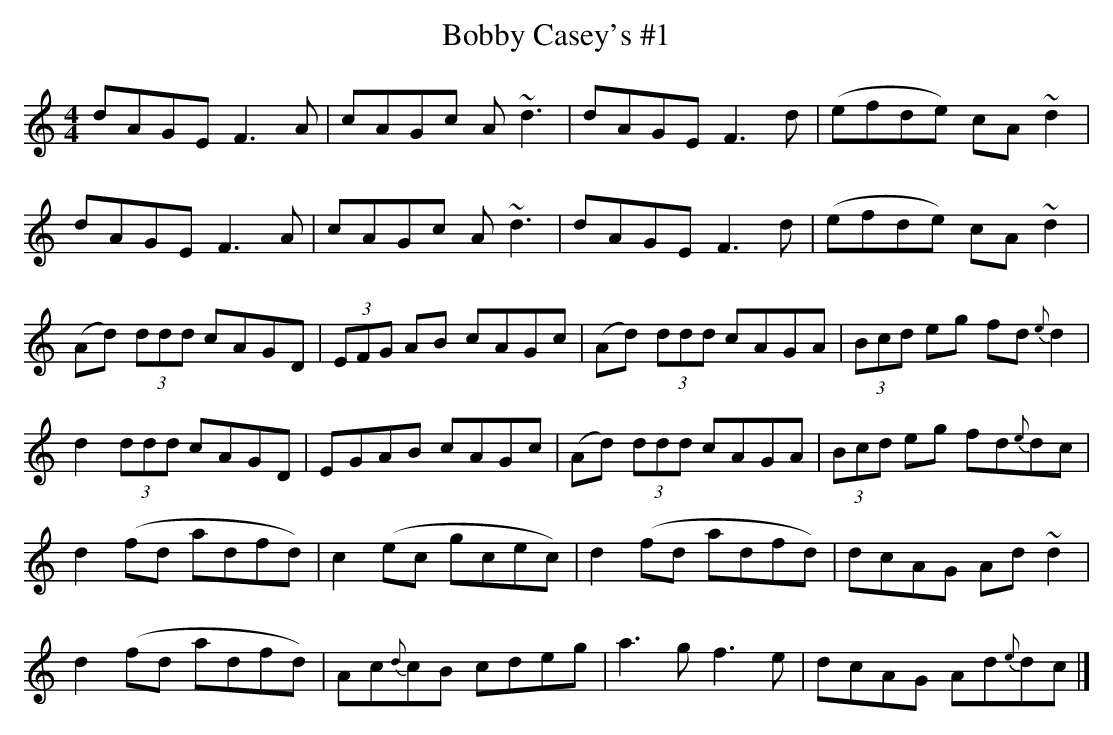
X:1
T:Bobby Casey's #1
M:4/4
L:1/8
K:C
dAGE F3 A | cAGc A~d3 | dAGE F3 d | (efde) cA ~d2 |
dAGE F3 A | cAGc A~d3  | dAGE F3 d | (efde) cA ~d2 |
(Ad) (3ddd cAGD | (3EFG AB cAGc | (Ad) (3ddd cAGA | (3Bcd eg fd{e}d2 |
d2 (3ddd cAGD | EGAB cAGc | (Ad) (3ddd cAGA | (3Bcd eg fd{e}dc |
d2 (fd adfd) | c2 (ec gcec) | d2 (fd adfd) | dcAG Ad~d2 |
d2 (fd adfd) | Ac{d}cB cdeg | a3 g f3 e | dcAG Ad{e}dc |]
